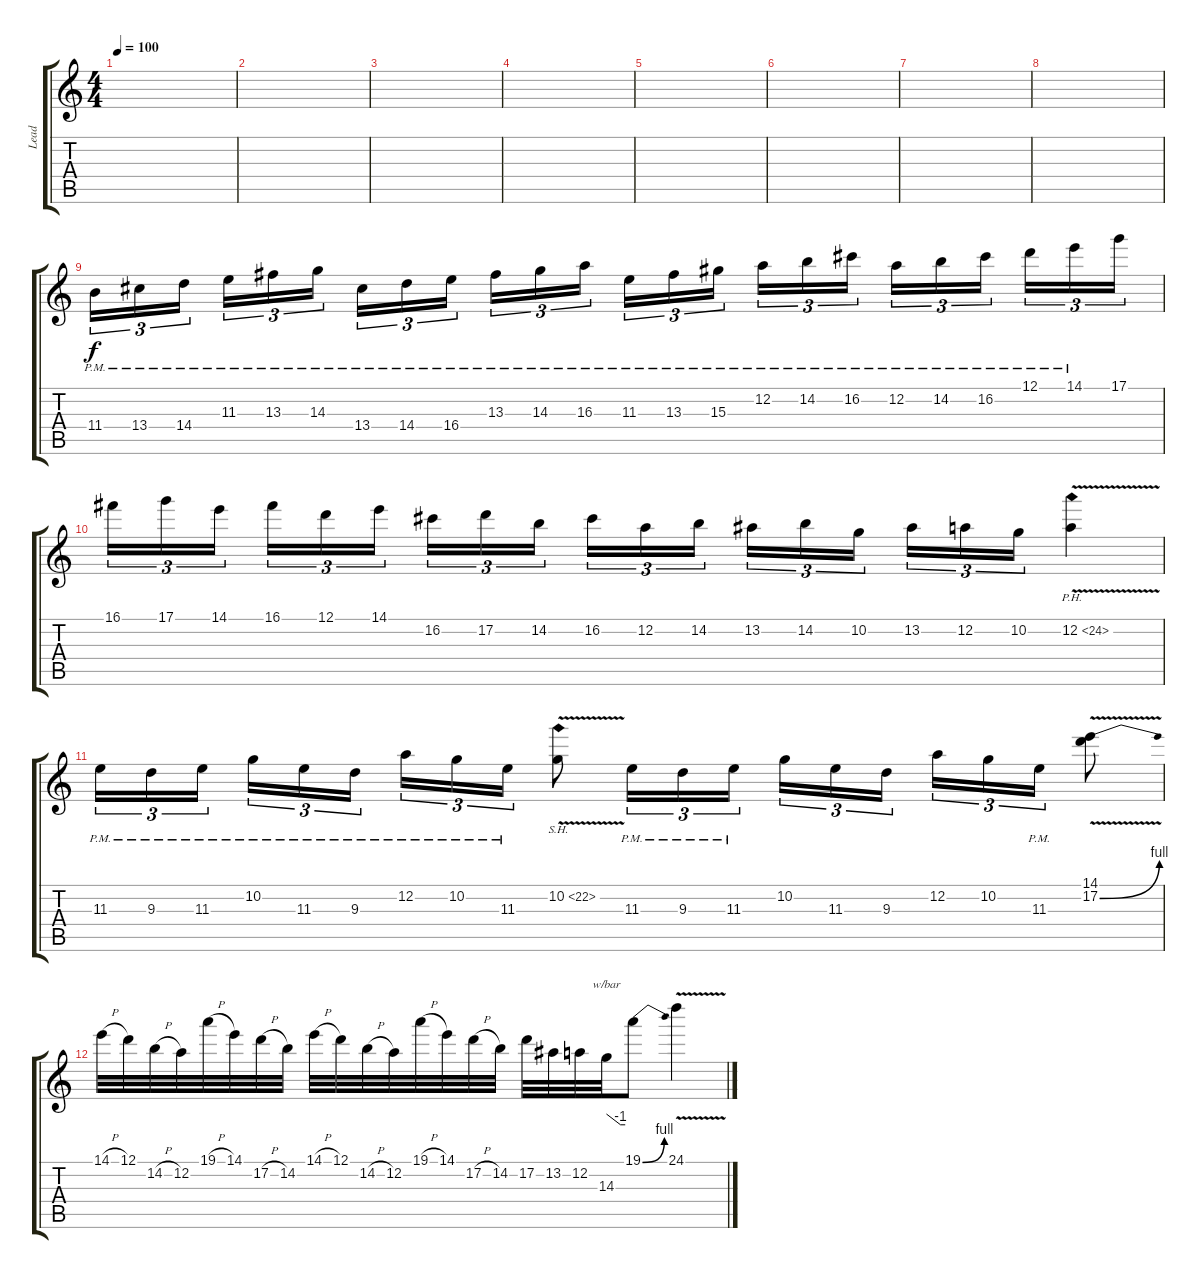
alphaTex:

\track ("Lead" "Lead") {instrument distortionguitar}
\staff {score tabs}
\tuning (D4 A3 F3 C3 G2 D2) {hide}
\ts (4 4)
\tempo 100
\clef g2
\ks c
|
|
|
|
|
|
|
|
11.4{pm}.16{tu (3 2)} 13.4{pm}.16{tu (3 2)} 14.4{pm}.16{tu (3 2)} 11.3{pm}.16{tu (3 2)} 13.3{pm}.16{tu (3 2)} 14.3{pm}.16{tu (3 2)} 13.4{pm}.16{tu (3 2)} 14.4{pm}.16{tu (3 2)} 16.4{pm}.16{tu (3 2)} 13.3{pm}.16{tu (3 2)} 14.3{pm}.16{tu (3 2)} 16.3{pm}.16{tu (3 2)} 11.3{pm}.16{tu (3 2)} 13.3{pm}.16{tu (3 2)} 15.3{pm}.16{tu (3 2)} 12.2{pm}.16{tu (3 2)} 14.2{pm}.16{tu (3 2)} 16.2{pm}.16{tu (3 2)} 12.2{pm}.16{tu (3 2)} 14.2{pm}.16{tu (3 2)} 16.2{pm}.16{tu (3 2)} 12.1{pm}.16{tu (3 2)} 14.1{pm}.16{tu (3 2)} 17.1.16{tu (3 2)} |
16.1.16{tu (3 2)} 17.1.16{tu (3 2)} 14.1.16{tu (3 2)} 16.1.16{tu (3 2)} 12.1.16{tu (3 2)} 14.1.16{tu (3 2)} 16.2.16{tu (3 2)} 17.2.16{tu (3 2)} 14.2.16{tu (3 2)} 16.2.16{tu (3 2)} 12.2.16{tu (3 2)} 14.2.16{tu (3 2)} 13.2.16{tu (3 2)} 14.2.16{tu (3 2)} 10.2.16{tu (3 2)} 13.2.16{tu (3 2)} 12.2.16{tu (3 2)} 10.2.16{tu (3 2)} 12.2{ph 12 v}.4 |
11.3{pm}.16{tu (3 2)} 9.3{pm}.16{tu (3 2)} 11.3{pm}.16{tu (3 2)} 10.2{pm}.16{tu (3 2)} 11.3{pm}.16{tu (3 2)} 9.3{pm}.16{tu (3 2)} 12.2{pm}.16{tu (3 2)} 10.2{pm}.16{tu (3 2)} 11.3{pm}.16{tu (3 2)} 10.2{sh 12 v}.8 11.3{pm}.16{tu (3 2)} 9.3{pm}.16{tu (3 2)} 11.3{pm}.16{tu (3 2)} 10.2.16{tu (3 2)} 11.3.16{tu (3 2)} 9.3.16{tu (3 2)} 12.2.16{tu (3 2)} 10.2.16{tu (3 2)} 11.3{pm}.16{tu (3 2)} (14.1{v} 17.2{be (bend 0 0 60 4)}).8 |
14.1{h}.32 12.1.32 14.2{h}.32 12.2.32 19.1{h}.32 14.1.32 17.2{h}.32 14.2.32 14.1{h}.32 12.1.32 14.2{h}.32 12.2.32 19.1{h}.32 14.1.32 17.2{h}.32 14.2.32 17.2.32 13.2.32 12.2.32 14.3.32{tbe (custom default 0 0 45 -4 60 -4)} 19.1{be (bend 0 0 60 4)}.8 24.1{v}.4
